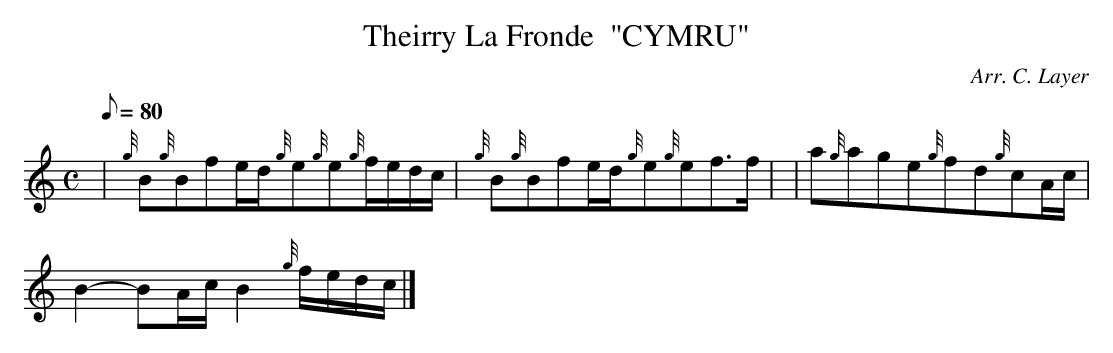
X:1
T:Theirry La Fronde  "CYMRU"
M:C
L:1/8
Q:80
C:Arr. C. Layer
K:HP
| {g}B{g}Bfe/2d/2{g}e{g}e{g}f/2e/2d/2c/2|
{g}B{g}Bfe/2d/2{g}e{g}ef3/2f/2| |
a{g}age{g}fd{g}cA/2c/2|  !
B2-BA/2c/2B2{g}f/2e/2d/2c/2|]

